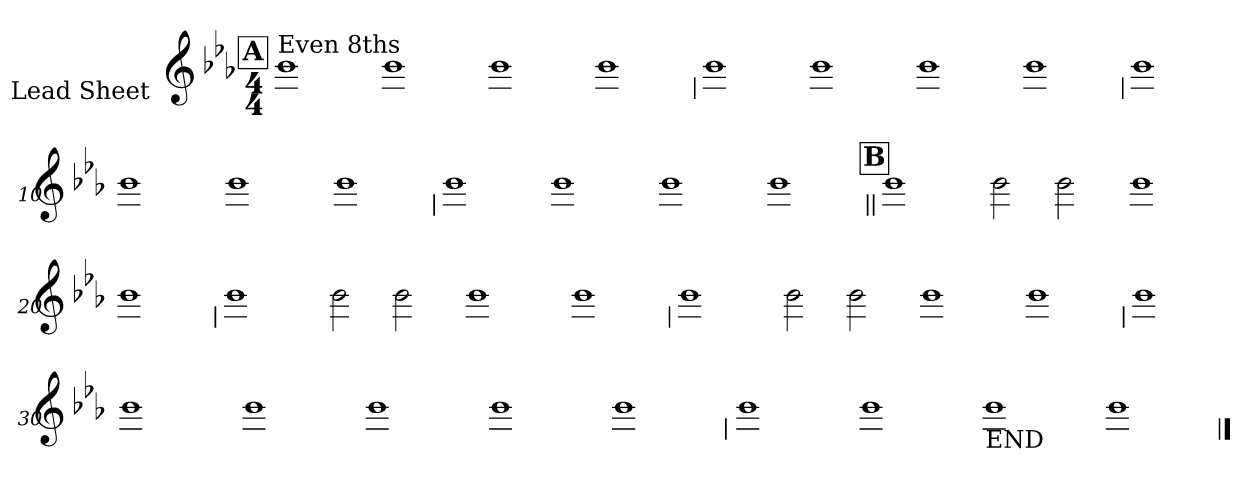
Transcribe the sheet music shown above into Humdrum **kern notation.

**kern
*part1
*staff1
*I"Lead Sheet
*stria0
*clefG2
*k[b-e-a-]
*c:
*M4/4
!!LO:REH:place=s1:a:t=A
=1||
!LO:TX:a:t=Even 8ths
1b-
=2-
1b-
=3-
1b-
=4-
1b-
!!LO:LB:g=z
=5
1b-
=6-
1b-
=7-
1b-
=8-
1b-
!!LO:LB:g=z
=9
1b-
=10-
1b-
=11-
1b-
=12-
1b-
!!LO:LB:g=z
=13
1b-
=14-
1b-
=15-
1b-
=16-
1b-
!!LO:LB:g=z
!!LO:REH:place=s1:a:t=B
=17||
1b-
=18-
2b-
2b-
=19-
1b-
=20-
1b-
!!LO:LB:g=z
=21
1b-
=22-
2b-
2b-
=23-
1b-
=24-
1b-
!!LO:LB:g=z
=25
1b-
=26-
2b-
2b-
=27-
1b-
=28-
1b-
!!LO:LB:g=z
=29
1b-
=30-
1b-
=31-
1b-
=32-
1b-
=33-
1b-
=34-
1b-
!!LO:LB:g=z
=35
1b-
=36-
1b-
=37-
!LO:TX:b:t=END
1b-
=38-
1b-
==
*-
